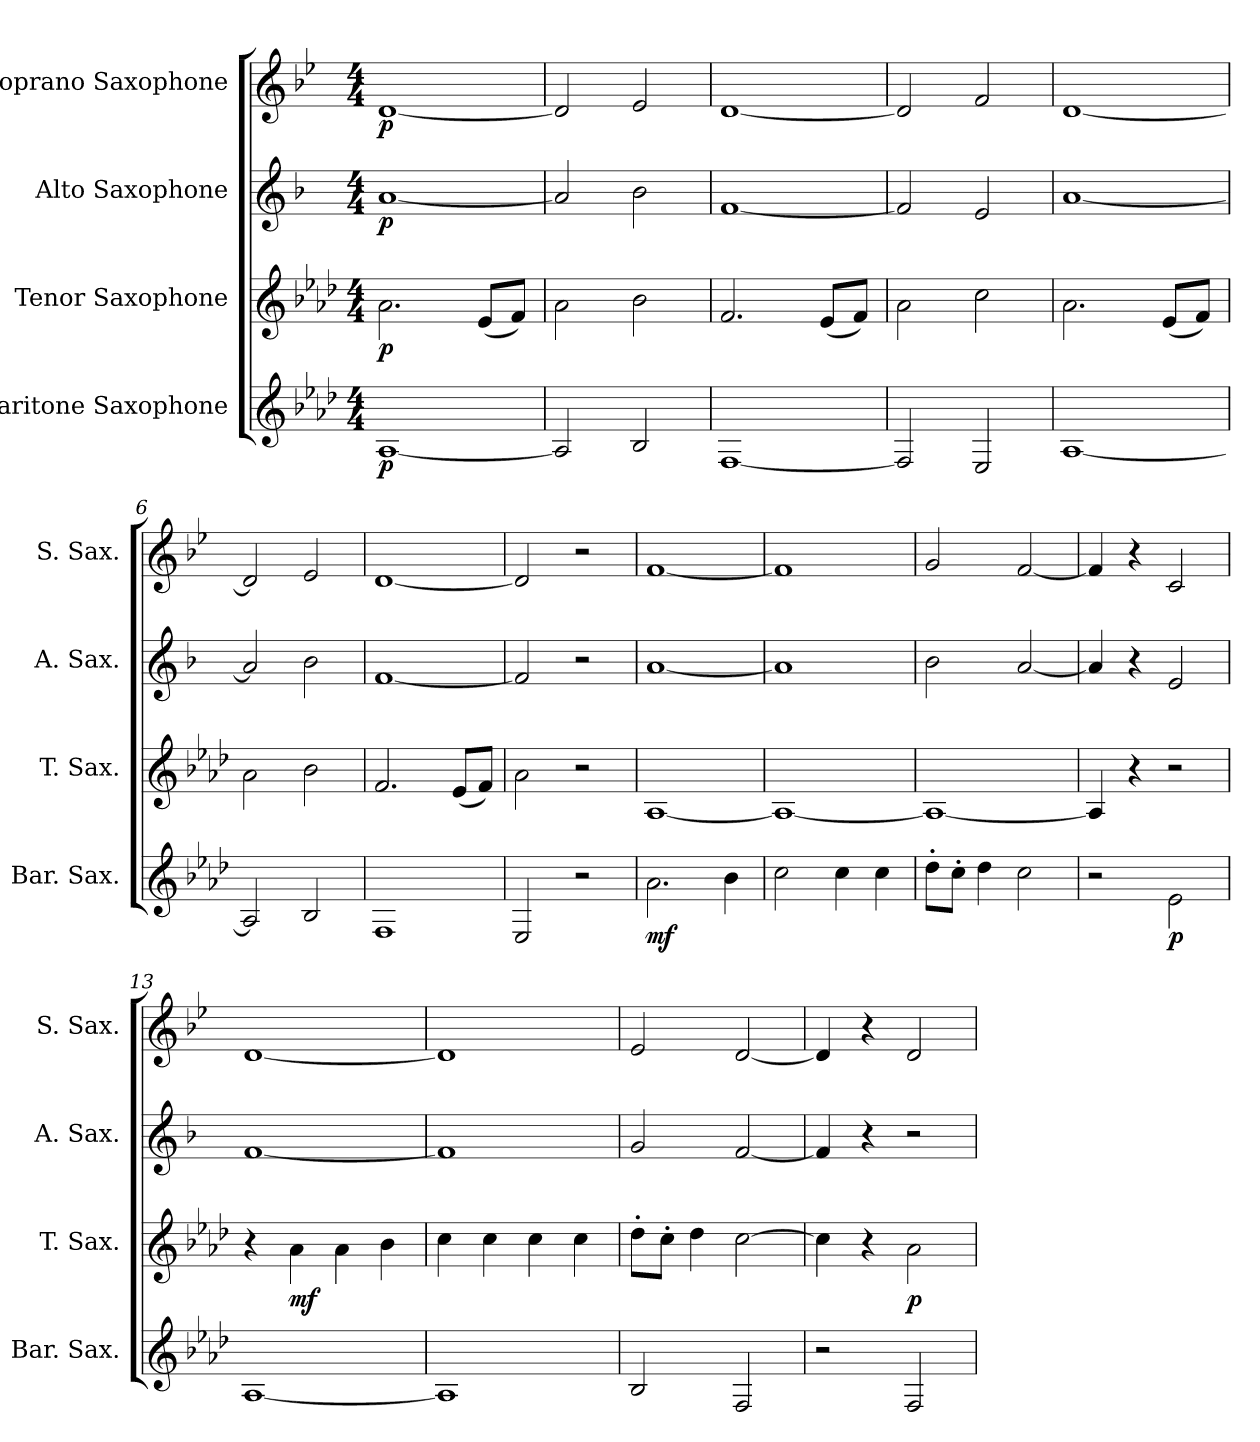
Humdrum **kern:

**kern	**dynam	**kern	**dynam	**kern	**dynam	**kern	**dynam
*part4	*part4	*part3	*part3	*part2	*part2	*part1	*part1
*staff4	*staff4	*staff3	*staff3	*staff2	*staff2	*staff1	*staff1
*I"Baritone Saxophone	*	*I"Tenor Saxophone	*	*I"Alto Saxophone	*	*I"Soprano Saxophone	*
*I'Bar. Sax.	*	*I'T. Sax.	*	*I'A. Sax.	*	*I'S. Sax.	*
*clefG2	*	*clefG2	*	*clefG2	*	*clefG2	*
*ITrd12c21	*	*ITrd8c14	*	*ITrd5c9	*	*ITrd1c2	*
*k[b-e-a-d-]	*	*k[b-e-a-d-]	*	*k[b-e-a-d-]	*	*k[b-e-a-d-]	*
*M4/4	*	*M4/4	*	*M4/4	*	*M4/4	*
*MM130	*	*MM130	*	*MM130	*	*MM130	*
=1	=1	=1	=1	=1	=1	=1	=1
!	!LO:DY:b	!	!LO:DY:b	!	!LO:DY:b	!	!LO:DY:b
[1AA-	p	2.A-\	p	[1c	p	[1c	p
.	.	(8E-/L	.	.	.	.	.
.	.	8F/J)	.	.	.	.	.
=2	=2	=2	=2	=2	=2	=2	=2
2AA-/]	.	2A-\	.	2c/]	.	2c/]	.
2BB-/	.	2B-\	.	2d-\	.	2d-/	.
=3	=3	=3	=3	=3	=3	=3	=3
[1FF	.	2.F/	.	[1A-	.	[1c	.
.	.	(8E-/L	.	.	.	.	.
.	.	8F/J)	.	.	.	.	.
=4	=4	=4	=4	=4	=4	=4	=4
2FF/]	.	2A-\	.	2A-/]	.	2c/]	.
2EE-/	.	2c\	.	2G/	.	2e-/	.
=5	=5	=5	=5	=5	=5	=5	=5
[1AA-	.	2.A-\	.	[1c	.	[1c	.
.	.	(8E-/L	.	.	.	.	.
.	.	8F/J)	.	.	.	.	.
=6	=6	=6	=6	=6	=6	=6	=6
2AA-/]	.	2A-\	.	2c/]	.	2c/]	.
2BB-/	.	2B-\	.	2d-\	.	2d-/	.
=7	=7	=7	=7	=7	=7	=7	=7
1FF	.	2.F/	.	[1A-	.	[1c	.
.	.	(8E-/L	.	.	.	.	.
.	.	8F/J)	.	.	.	.	.
=8	=8	=8	=8	=8	=8	=8	=8
2EE-/	.	2A-\	.	2A-/]	.	2c/]	.
2r	.	2r	.	2r	.	2r	.
=9	=9	=9	=9	=9	=9	=9	=9
!	!LO:DY:b	!	!	!	!	!	!
2.A-\	mf	[1AA-	.	[1c	.	[1e-	.
4B-\	.	.	.	.	.	.	.
!!LO:PB:g=z
=10	=10	=10	=10	=10	=10	=10	=10
2c\	.	1AA-_	.	1c]	.	1e-]	.
4c\	.	.	.	.	.	.	.
4c\	.	.	.	.	.	.	.
=11	=11	=11	=11	=11	=11	=11	=11
8d-'\L	.	1AA-_	.	2d-\	.	2f/	.
8c'\J	.	.	.	.	.	.	.
4d-\	.	.	.	.	.	.	.
2c\	.	.	.	[2c/	.	[2e-/	.
=12	=12	=12	=12	=12	=12	=12	=12
2r	.	4AA-/]	.	4c/]	.	4e-/]	.
.	.	4r	.	4r	.	4r	.
!	!LO:DY:b	!	!	!	!	!	!
2E-\	p	2r	.	2G/	.	2B-/	.
=13	=13	=13	=13	=13	=13	=13	=13
[1AA-	.	4r	.	[1A-	.	[1c	.
!	!	!	!LO:DY:b	!	!	!	!
.	.	4A-\	mf	.	.	.	.
.	.	4A-\	.	.	.	.	.
.	.	4B-\	.	.	.	.	.
=14	=14	=14	=14	=14	=14	=14	=14
1AA-]	.	4c\	.	1A-]	.	1c]	.
.	.	4c\	.	.	.	.	.
.	.	4c\	.	.	.	.	.
.	.	4c\	.	.	.	.	.
=15	=15	=15	=15	=15	=15	=15	=15
2BB-/	.	8d-'\L	.	2B-/	.	2d-/	.
.	.	8c'\J	.	.	.	.	.
.	.	4d-\	.	.	.	.	.
2FF/	.	[2c\	.	[2A-/	.	[2c/	.
=16	=16	=16	=16	=16	=16	=16	=16
2r	.	4c\]	.	4A-/]	.	4c/]	.
.	.	4r	.	4r	.	4r	.
!	!	!	!LO:DY:b	!	!	!	!
2FF/	.	2A-\	p	2r	.	2c/	.
=	=	=	=	=	=	=	=
*-	*-	*-	*-	*-	*-	*-	*-
